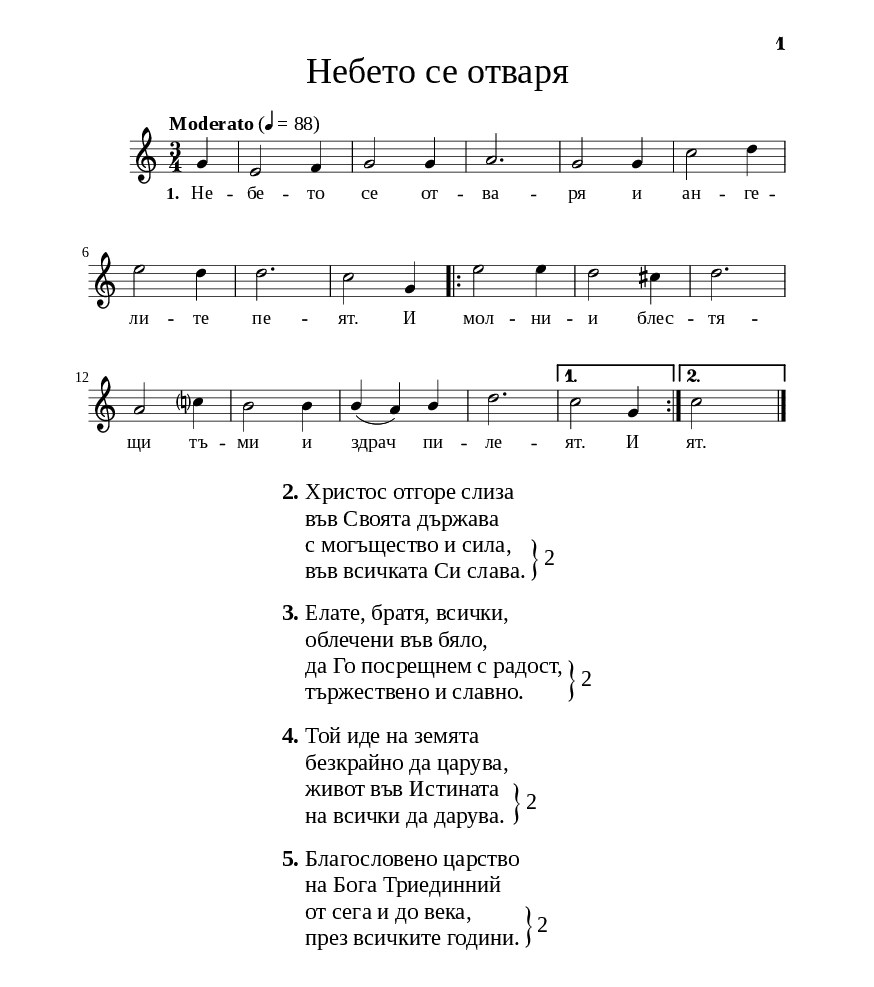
\version "2.24.4"

% include paper part and global functions
\include "include/globals.ily"
"rightBraces050" = \markup {
  \column {
    % repeat braces
    \translate #'(0 . -7.8 )
    \right-brace #20
  }
  \column {
    % repeat numbers
    \translate #'(0 . -8.5 )
    2
  }
}

\bookpart {
  \label #'ref050
  \tocItem \markup "Небето се отваря"
  \include "include/bookpart-paper.ily"
  \score {
    \include "include/score-layout.ily"

    \new Voice \absolute  {
      \clef treble
      \key c \major
      \time 3/4
      \tempoFunc "Moderato" 4 "88"
      \autoBeamOff
      \partial 4 g'4 | e'2 f'4 | g'2 g'4 | a'2. | g'2 g'4 | c''2 d''4 | \break  e''2 d''4 |
      d''2. | c''2 g'4 | \repeat volta 2 {
        e''2 e''4 | d''2 cis''4 | d''2. | \break
        a'2 c''?4 | b'2 b'4 | \stemUp b'4 ( a'4 ) b'4 \stemNeutral | d''2. |
      } \alternative {
        { c''2 g'4 | }
        { c''2  s4 }
      } \bar "|."
    }

    \addlyrics {
      \set stanza = "1. " Не -- бе -- то се от -- ва -- ря и ан -- ге -- ли -- те
      пе -- ят. И мол -- ни -- и блес -- тя --
      щи тъ -- ми и здрач пи -- ле -- ят. И ят.
    }

    \header {
      title = \titleFunc #'ref_desc_15 "Небето се отваря" "Nebeto se otvarja"
    }

    \midi{}

  } % score

  \markup \abs-fontsize #11 \override #`(baseline-skip . ,bgCoupletBaselineSkip) {
    \fill-line {
      \column {
        \line {
          \bold "2."
          \column {
            "Христос отгоре слиза"
            "във Своята държава"
            "с могъщество и сила,"
            "във всичката Си слава."

          }\"rightBraces050"
        }
        \vspace #1
        \line {
          \bold "3."
          \column {
            "Елате, братя, всички,"
            "облечени във бяло,"
            "да Го посрещнем с радост,"
            "тържествено и славно."
          }\"rightBraces050"
        }
        \vspace #1
        \line {
          \bold "4."
          \column {
            "Той иде на земята"
            "безкрайно да царува,"
            "живот във Истината"
            "на всички да дарува."
          }\"rightBraces050"
        }
        \vspace #1

        \line {
          \bold "5."
          \column {
            "Благословено царство"
            "на Бога Триединний"
            "от сега и до века,"
            "през всичките години."
          }\"rightBraces050"
        }
      }
    }
  }

} % bookpart
